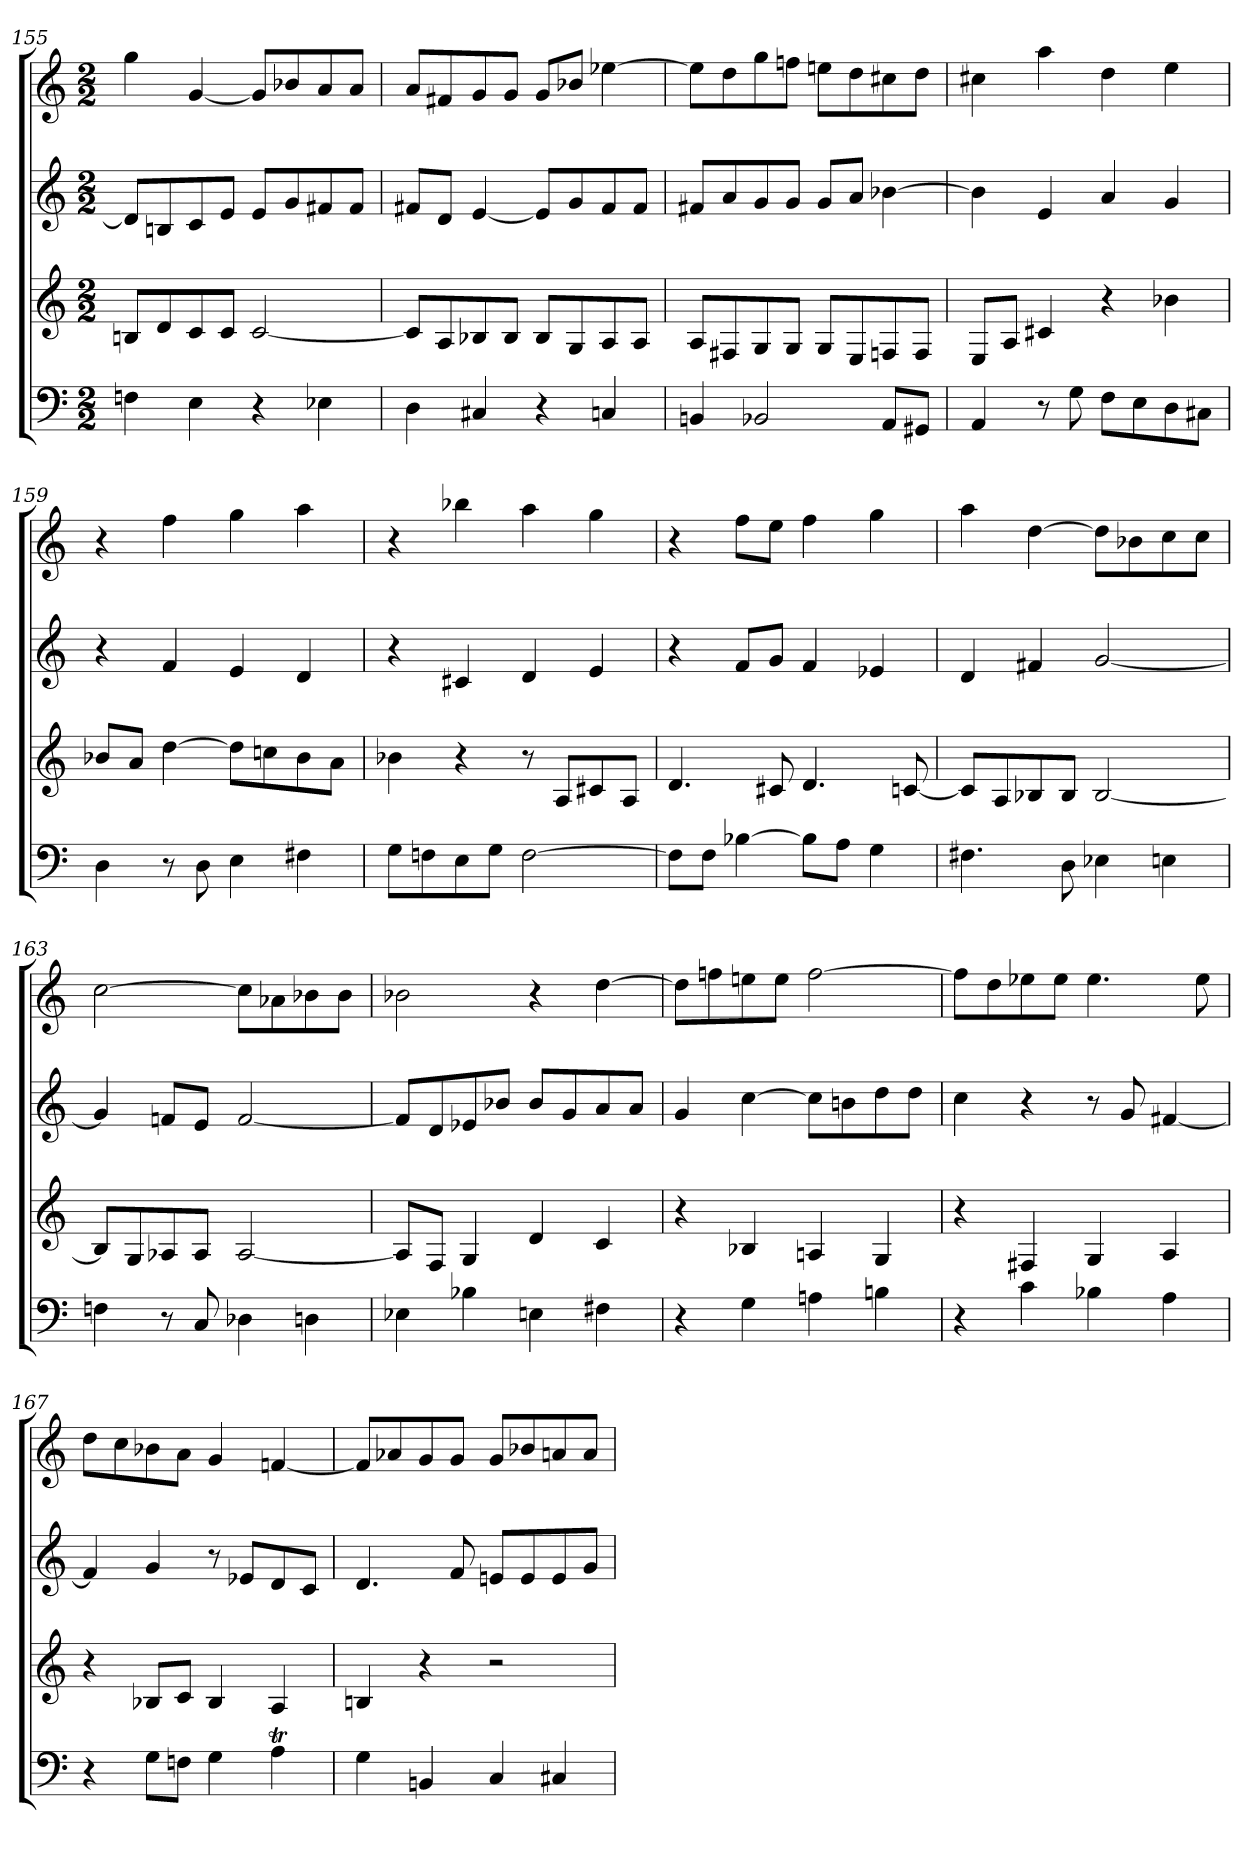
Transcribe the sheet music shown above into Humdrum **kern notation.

**kern	**kern	**kern	**kern
*part4	*part3	*part2	*part1
*staff4	*staff3	*staff2	*staff1
*M2/2	*M2/2	*M2/2	*M2/2
=155	=155	=155	=155
4Fn	8BnL	8dL]	4gg
.	8d	8Bn	.
4E	8c	8c	[4g
.	8cJ	8eJ	.
4r	[2c	8eL	8gL]
.	.	8g	8b-X
4E-X	.	8f#X	8a
.	.	8f#J	8aJ
=156	=156	=156	=156
4D	8cL]	8f#XL	8aL
.	8A	8dJ	8f#X
4C#X	8B-X	[4e	8g
.	8B-J	.	8gJ
4r	8B-L	8eL]	8gL
.	8G	8g	8b-XJ
4Cn	8A	8f#	[4ee-X
.	8AJ	8f#J	.
=157	=157	=157	=157
4BBn	8AL	8f#XL	8ee-L]
.	8F#X	8a	8dd
2BB-X	8G	8g	8gg
.	8GJ	8gJ	8ffnJ
.	8GL	8gL	8eenL
.	8E	8aJ	8dd
8AAL	8Fn	[4b-X	8cc#X
8GG#XJ	8FJ	.	8ddJ
=158	=158	=158	=158
4AA	8EL	4b-]	4cc#X
.	8AJ	.	.
8r	4c#X	4e	4aa
8G	.	.	.
8FL	4r	4a	4dd
8E	.	.	.
8D	4b-X	4g	4ee
8C#XJ	.	.	.
=159	=159	=159	=159
4D	8b-XL	4r	4r
.	8aJ	.	.
8r	[4dd	4f	4ff
8D	.	.	.
4E	8ddL]	4e	4gg
.	8ccn	.	.
4F#X	8b-	4d	4aa
.	8aJ	.	.
=160	=160	=160	=160
8GL	4b-X	4r	4r
8Fn	.	.	.
8E	4r	4c#X	4bb-X
8GJ	.	.	.
[2F	8r	4d	4aa
.	8AL	.	.
.	8c#X	4e	4gg
.	8AJ	.	.
=161	=161	=161	=161
8FL]	4.d	4r	4r
8FJ	.	.	.
[4B-X	.	8fL	8ffL
.	8c#X	8gJ	8eeJ
8B-L]	4.d	4f	4ff
8AJ	.	.	.
4G	.	4e-X	4gg
.	[8cn	.	.
=162	=162	=162	=162
4.F#X	8cL]	4d	4aa
.	8A	.	.
.	8B-X	4f#X	[4dd
8D	8B-J	.	.
4E-X	[2B-	[2g	8ddL]
.	.	.	8b-X
4En	.	.	8cc
.	.	.	8ccJ
=163	=163	=163	=163
4Fn	8B-L]	4g]	[2cc
.	8G	.	.
8r	8A-X	8fnL	.
8C	8A-J	8eJ	.
4D-X	[2A-	[2f	8ccL]
.	.	.	8a-X
4Dn	.	.	8b-X
.	.	.	8b-J
=164	=164	=164	=164
4E-X	8A-L]	8fL]	2b-X
.	8FJ	8d	.
4B-X	4G	8e-X	.
.	.	8b-XJ	.
4En	4d	8b-L	4r
.	.	8g	.
4F#X	4c	8a	[4dd
.	.	8aJ	.
=165	=165	=165	=165
4r	4r	4g	8ddL]
.	.	.	8ffn
4G	4B-X	[4cc	8een
.	.	.	8eeJ
4An	4An	8ccL]	[2ff
.	.	8bn	.
4Bn	4G	8dd	.
.	.	8ddJ	.
=166	=166	=166	=166
4r	4r	4cc	8ffL]
.	.	.	8dd
4c	4F#X	4r	8ee-X
.	.	.	8ee-J
4B-X	4G	8r	4.ee-
.	.	8g	.
4A	4A	[4f#X	.
.	.	.	8ee-
=167	=167	=167	=167
4r	4r	4f#]	8ddL
.	.	.	8cc
8GL	8B-XL	4g	8b-X
8FnJ	8cJ	.	8aJ
4G	4B-	8r	4g
.	.	8e-XL	.
4AT	4A	8d	[4fn
.	.	8cJ	.
=168	=168	=168	=168
4G	4Bn	4.d	8fL]
.	.	.	8a-X
4BBn	4r	.	8g
.	.	8f	8gJ
4C	2r	8enL	8gL
.	.	8e	8b-X
4C#X	.	8e	8an
.	.	8gJ	8aJ
=	=	=	=
*-	*-	*-	*-
